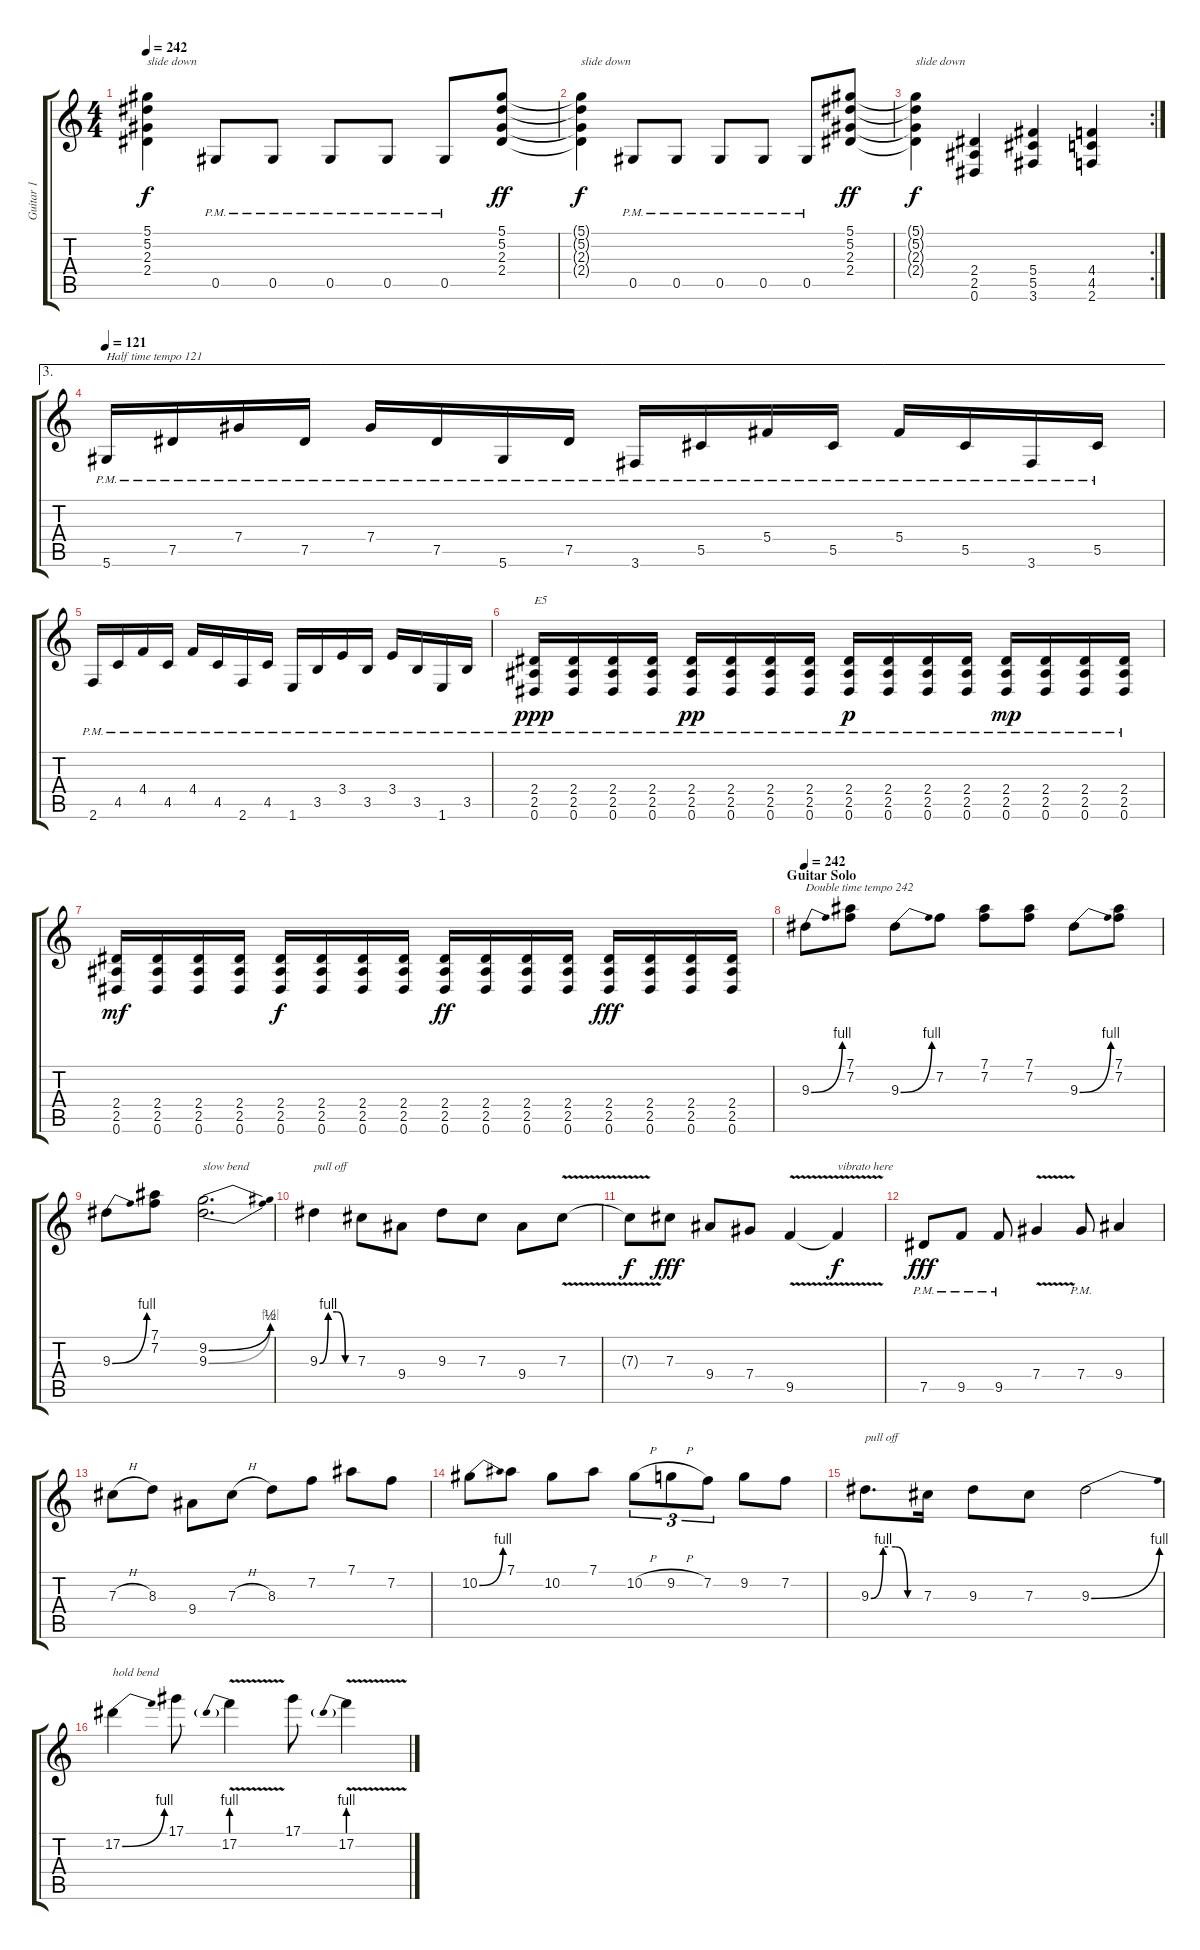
\track ("Guitar 1" "Guitar 1") {instrument distortionguitar}
\staff {score tabs}
\tuning (Eb4 Bb3 Gb3 Db3 Ab2 Eb2) {hide}
\ts (4 4)
\tempo 242
\clef g2
\ks c
(5.1{t} 5.2{t} 2.3{t} 2.4{t}).4{txt "slide down" dy f} 0.5{pm}.8 0.5{pm}.8 0.5{pm}.8 0.5{pm}.8 0.5{pm}.8 (5.1 5.2 2.3 2.4).8{dy ff} |
(5.1{t} 5.2{t} 2.3{t} 2.4{t}).4{txt "slide down" dy f} 0.5{pm}.8 0.5{pm}.8 0.5{pm}.8 0.5{pm}.8 0.5{pm}.8 (5.1 5.2 2.3 2.4).8{dy ff} |
\rc 2
(5.1{t} 5.2{t} 2.3{t} 2.4{t}).4{txt "slide down" dy f} (2.4 2.5 0.6).4 (5.4 5.5 3.6).4 (4.4 4.5 2.6).4 |
\ae 3
\tempo 121
5.6{pm}.16{txt "Half time tempo 121" volume 16} 7.5{pm}.16 7.4{pm}.16 7.5{pm}.16 7.4{pm}.16 7.5{pm}.16 5.6{pm}.16 7.5{pm}.16 3.6{pm}.16 5.5{pm}.16 5.4{pm}.16 5.5{pm}.16 5.4{pm}.16 5.5{pm}.16 3.6{pm}.16 5.5{pm}.16 |
2.6{pm}.16 4.5{pm}.16 4.4{pm}.16 4.5{pm}.16 4.4{pm}.16 4.5{pm}.16 2.6{pm}.16 4.5{pm}.16 1.6{pm}.16 3.5{pm}.16 3.4{pm}.16 3.5{pm}.16 3.4{pm}.16 3.5{pm}.16 1.6{pm}.16 3.5{pm}.16 |
(2.4 2.5 0.6{pm}).16{txt "E5" dy ppp} (2.4 2.5 0.6{pm}).16 (2.4 2.5 0.6{pm}).16 (2.4 2.5 0.6{pm}).16 (2.4 2.5 0.6{pm}).16{dy pp} (2.4 2.5 0.6{pm}).16 (2.4 2.5 0.6{pm}).16 (2.4 2.5 0.6{pm}).16 (2.4 2.5 0.6{pm}).16{dy p} (2.4 2.5 0.6{pm}).16 (2.4 2.5 0.6{pm}).16 (2.4 2.5 0.6{pm}).16 (2.4 2.5 0.6{pm}).16{dy mp} (2.4 2.5 0.6{pm}).16 (2.4 2.5 0.6{pm}).16 (2.4 2.5 0.6{pm}).16 |
(2.4 2.5 0.6).16{dy mf} (2.4 2.5 0.6).16 (2.4 2.5 0.6).16 (2.4 2.5 0.6).16 (2.4 2.5 0.6).16{dy f} (2.4 2.5 0.6).16 (2.4 2.5 0.6).16 (2.4 2.5 0.6).16 (2.4 2.5 0.6).16{dy ff} (2.4 2.5 0.6).16 (2.4 2.5 0.6).16 (2.4 2.5 0.6).16 (2.4 2.5 0.6).16{dy fff} (2.4 2.5 0.6).16 (2.4 2.5 0.6).16 (2.4 2.5 0.6).16 |
\section ("" "Guitar Solo")
\tempo 242
9.3{be (bend 0 0 60 4)}.8{txt "Double time tempo 242" volume 16} (7.1 7.2).8 9.3{be (bend 0 0 60 4)}.8 7.2.8 (7.1 7.2).8 (7.1 7.2).8 9.3{be (bend 0 0 60 4)}.8 (7.1 7.2).8 |
9.3{be (bend 0 0 60 4)}.8 (7.1 7.2).8 (9.2{be (bend 0 0 60 2)} 9.3{be (bend 0 0 60 4)}).2{d txt "slow bend"} |
9.3{be (custom 0 0 15 4 30 4 45 0 60 0)}.4{txt "pull off"} 7.3.8 9.4.8 9.3.8 7.3.8 9.4.8 7.3{v}.8 |
7.3{t}.8{dy f} 7.3.8{dy fff} 9.4.8 7.4.8 9.5{v}.4 9.5{t}.4{txt "vibrato here" dy f} |
7.5{pm}.8{dy fff} 9.5{pm}.8 9.5{pm}.8 7.4{v}.4 7.4{pm}.8 9.4.4 |
7.3{h}.8 8.3.8 9.4.8 7.3{h}.8 8.3.8 7.2.8 7.1.8 7.2.8 |
10.2{be (bend 0 0 60 4)}.8 7.1.8 10.2.8 7.1.8 10.2{h}.8{tu (3 2)} 9.2{h}.8{tu (3 2)} 7.2.8{tu (3 2)} 9.2.8 7.2.8 |
9.3{be (custom 0 0 15 4 30 4 45 0 60 0)}.8{d txt "pull off"} 7.3.16 9.3.8 7.3.8 9.3{be (bend 0 0 60 4)}.2 |
17.2{be (bend 0 0 60 4)}.4{txt "hold bend"} 17.1.8 17.2{be (prebend 0 4 60 4) v}.4 17.1.8 17.2{be (prebend 0 4 60 4) v}.4
